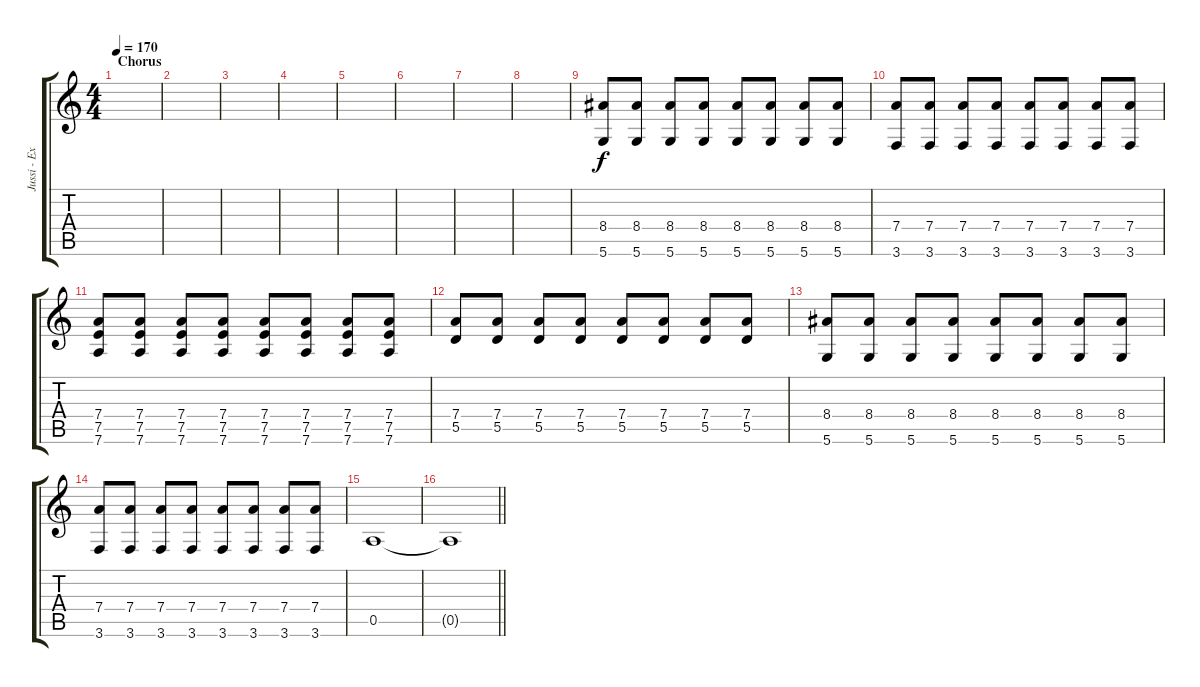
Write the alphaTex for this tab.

\track ("Jussi - Extra guitar" "Jussi - Ex") {instrument overdrivenguitar}
\staff {score tabs}
\tuning (E4 B3 G3 D3 A2 D2) {hide}
\ts (4 4)
\section ("" "Chorus")
\tempo 170
\clef g2
\ks c
|
|
|
|
|
|
|
|
(8.4 5.6).8 (8.4 5.6).8 (8.4 5.6).8 (8.4 5.6).8 (8.4 5.6).8 (8.4 5.6).8 (8.4 5.6).8 (8.4 5.6).8 |
(7.4 3.6).8 (7.4 3.6).8 (7.4 3.6).8 (7.4 3.6).8 (7.4 3.6).8 (7.4 3.6).8 (7.4 3.6).8 (7.4 3.6).8 |
(7.4 7.5 7.6).8 (7.4 7.5 7.6).8 (7.4 7.5 7.6).8 (7.4 7.5 7.6).8 (7.4 7.5 7.6).8 (7.4 7.5 7.6).8 (7.4 7.5 7.6).8 (7.4 7.5 7.6).8 |
(7.4 5.5).8 (7.4 5.5).8 (7.4 5.5).8 (7.4 5.5).8 (7.4 5.5).8 (7.4 5.5).8 (7.4 5.5).8 (7.4 5.5).8 |
(8.4 5.6).8 (8.4 5.6).8 (8.4 5.6).8 (8.4 5.6).8 (8.4 5.6).8 (8.4 5.6).8 (8.4 5.6).8 (8.4 5.6).8 |
(7.4 3.6).8 (7.4 3.6).8 (7.4 3.6).8 (7.4 3.6).8 (7.4 3.6).8 (7.4 3.6).8 (7.4 3.6).8 (7.4 3.6).8 |
0.5.1 |
\barLineRight lightlight
0.5{t}.1
